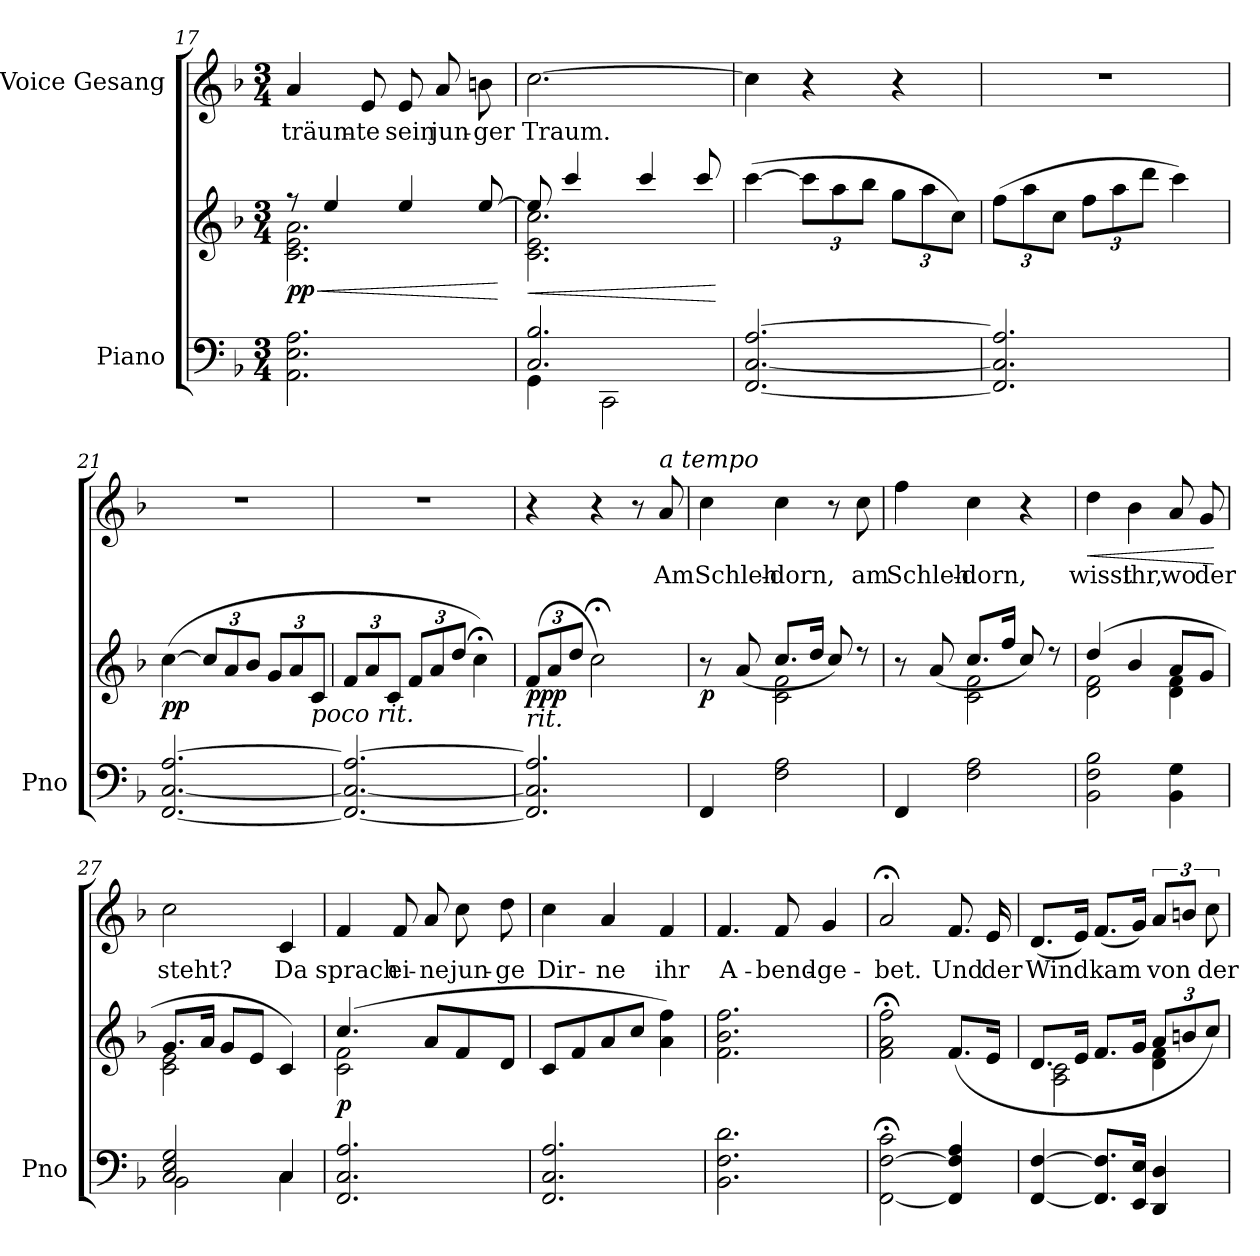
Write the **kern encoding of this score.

**kern	**kern	**dynam	**kern	**text	**dynam
*part2	*part2	*part2	*part1	*part1	*part1
*staff3	*staff2	*staff2/3	*staff1	*staff1	*staff1
*I"Piano	*	*	*I"Voice Gesang	*	*
*I'Pno	*	*	*	*	*
!!LO:LB:g=z
*clefF4	*clefG2	*	*clefG2	*	*
*k[b-]	*k[b-]	*	*k[b-]	*	*
*M3/4	*M3/4	*	*M3/4	*	*
=17	=17	=17	=17	=17	=17
!	!	!LO:HP:b	!	!LO:LY:b	!
*	*^	*	*	*	*
!	!	!	!LO:DY:n=1:b	!	!	!LO:DY:a
!	!	!	!	!	!	!LO:DY:n=1:a
2.AA\ 2.E\ 2.A\	8r	2.c\ 2.e\ 2.a\	< pp	4a/	träum-	pp other-dynamics
.	4ee/	.	.	.	.	.
!	!	!	!	!	!LO:LY:b	!
.	.	.	.	8e/	-te	.
!	!	!	!	!	!LO:LY:b	!
.	4ee/	.	.	8e/	sein	.
!	!	!	!	!	!LO:LY:b	!
.	.	.	.	8a/	jun-	.
!	!	!	!	!	!LO:LY:b	!
.	[8ee/	.	.	8bn\	-ger	.
*	*v	*v	*	*	*	*
.	.	[	.	.	.
=18	=18	=18	=18	=18	=18
*^	*	*	*	*	*
!	!	!	!LO:HP:b	!	!LO:LY:b	!
*	*	*^	*	*	*	*
2.C/ 2.B-/	4GG\	8ee/]	2.c\ 2.e\ 2.cc\	<	[2.cc\	Traum.	.
.	.	4ccc/	.	.	.	.	.
.	2CC\	.	.	.	.	.	.
.	.	4ccc/	.	.	.	.	.
.	.	8ccc/	.	.	.	.	.
*v	*v	*	*	*	*	*	*
*	*v	*v	*	*	*	*
.	.	[	.	.	.
=19	=19	=19	=19	=19	=19
!	!	!LO:DY:b	!	!	!
!	!	!LO:DY:n=1:b	!	!	!
[2.FF/ [2.C/ [2.A/	([4ccc\	mf other-dynamics	4cc\]	.	.
.	12ccc\L]	.	4r	.	.
.	12aa\	.	.	.	.
.	12bb-\J	.	.	.	.
.	12gg\L	.	4r	.	.
.	12aa\	.	.	.	.
.	12cc\J)	.	.	.	.
=20	=20	=20	=20	=20	=20
*	*Xbrackettup	*	*	*	*
2.FF/] 2.C/] 2.A/]	(12ff\L	.	2.r	.	.
.	12aa\	.	.	.	.
.	12cc\J	.	.	.	.
.	12ff\L	.	.	.	.
.	12aa\	.	.	.	.
.	12ddd\J	.	.	.	.
.	4ccc\)	.	.	.	.
!!LO:LB:g=z
=21	=21	=21	=21	=21	=21
!	!	!LO:DY:b	!	!	!
[2.FF/ [2.C/ [2.A/	([4cc\	pp	2.r	.	.
.	12cc/L]	.	.	.	.
.	12a/	.	.	.	.
.	12b-/J	.	.	.	.
.	12g/L	.	.	.	.
.	12a/	.	.	.	.
!	!LO:TX:b:i:t=poco rit.	!	!	!	!
.	12c/J	.	.	.	.
=22	=22	=22	=22	=22	=22
2.FF/_ 2.C/_ 2.A/_	12f/L	.	2.r	.	.
.	12a/	.	.	.	.
.	12c/J	.	.	.	.
.	12f/L	.	.	.	.
.	12a/	.	.	.	.
.	12dd/J	.	.	.	.
.	4cc;<\)	.	.	.	.
=23	=23	=23	=23	=23	=23
!	!LO:TX:b:i:t=rit.	!	!	!	!
!	!	!LO:DY:b	!	!	!
2.FF/] 2.C/] 2.A/]	(12f/L	ppp	4r	.	.
.	12a/	.	.	.	.
.	12dd/J	.	.	.	.
.	2cc;<\)	.	4r	.	.
.	.	.	8r	.	.
!	!	!	!LO:TX:a:i:t=a tempo	!	!
!	!	!	!	!LO:LY:b	!
.	.	.	8a/	Am	.
=24	=24	=24	=24	=24	=24
*	*^	*	*	*	*
!	!	!	!LO:DY:b	!	!LO:LY:b	!
4FF/	8r	4ryy	p	4cc\	Schleh-	.
.	(8a/	.	.	.	.	.
!	!	!	!	!	!LO:LY:b	!
2F\ 2A\	8.cc/L	2c\ 2f\	.	4cc\	-dorn,	.
.	16dd/Jk	.	.	.	.	.
.	8cc/)	.	.	8r	.	.
!	!	!	!	!	!LO:LY:b	!
.	8r	.	.	8cc\	am	.
!!LO:LB:g=z
=25	=25	=25	=25	=25	=25	=25
!	!	!	!	!	!LO:LY:b	!
4FF/	8r	4ryy	.	4ff\	Schleh-	.
.	(8a/	.	.	.	.	.
!	!	!	!	!	!LO:LY:b	!
2F\ 2A\	8.cc/L	2c\ 2f\	.	4cc\	-dorn,	.
.	16ff/Jk	.	.	.	.	.
.	8cc/)	.	.	4r	.	.
.	8r	.	.	.	.	.
=26	=26	=26	=26	=26	=26	=26
!	!	!	!	!	!LO:LY:b	!LO:HP:b
2BB-\ 2F\ 2B-\	(4dd/	2d\ 2f\	.	4dd\	wisst	<
!	!	!	!	!	!LO:LY:b	!
.	4b-/	.	.	4b-\	ihr,	.
!	!	!	!	!	!LO:LY:b	!
4BB-\ 4G\	8a/L	4d\ 4f\	.	8a/	wo	.
!	!	!	!	!	!LO:LY:b	!
.	8g/J	.	.	8g/	der	.
*	*v	*v	*	*	*	*
.	.	.	.	.	[
=27	=27	=27	=27	=27	=27
*^	*^	*	*	*	*
!	!	!	!	!	!	!LO:LY:b	!
2C/ 2E/ 2G/	2BB-\	8.g/L	2c\ 2e\	.	2cc\	steht?	.
.	.	16a/Jk	.	.	.	.	.
.	.	8g/L	.	.	.	.	.
.	.	8e/J	.	.	.	.	.
!	!	!	!	!	!	!LO:LY:b	!LO:DY:a
!	!	!	!	!	!	!	!LO:DY:n=1:a
4C/	4C\	4c/)	4ryy	.	4c/	Da	p other-dynamics
=28	=28	=28	=28	=28	=28	=28	=28
!	!	!	!	!LO:DY:b	!	!LO:LY:b	!
*v	*v	*	*	*	*	*	*
2.FF/ 2.C/ 2.A/	(4.cc/	2c\ 2f\	p	4f/	sprach	.
!	!	!	!	!	!LO:LY:b	!
.	.	.	.	8f/	ei-	.
!	!	!	!	!	!LO:LY:b	!
.	8a/L	.	.	8a/	-ne	.
!	!	!	!	!	!LO:LY:b	!
.	8f/	4ryy	.	8cc\	jun-	.
!	!	!	!	!	!LO:LY:b	!
.	8d/J	.	.	8dd\	-ge	.
*	*v	*v	*	*	*	*
!!LO:PB:g=z
=29	=29	=29	=29	=29	=29
!	!	!	!	!LO:LY:b	!
2.FF/ 2.C/ 2.A/	8c/L	.	4cc\	Dir-	.
.	8f/	.	.	.	.
!	!	!	!	!LO:LY:b	!
.	8a/	.	4a/	-ne	.
.	8cc/J	.	.	.	.
!	!	!	!	!LO:LY:b	!
.	4a\ 4ff\)	.	4f/	ihr	.
=30	=30	=30	=30	=30	=30
!	!	!	!	!LO:LY:b	!
2.BB-\ 2.F\ 2.d\	2.f\ 2.b-\ 2.ff\	.	4.f/	A-	.
!	!	!	!	!LO:LY:b	!
.	.	.	8f/	-bend-	.
!	!	!	!	!LO:LY:b	!
.	.	.	4g/	-ge-	.
=31	=31	=31	=31	=31	=31
!	!	!	!	!LO:LY:b	!
[2FF\;< [<2F\;< 2c\;<	2f\;< 2a\;< 2ff\;<	.	2a;</	-bet.	.
!	!	!	!	!LO:LY:b	!
4FF/] 4F/] 4A/	(8.f/L	.	8.f/	Und	.
!	!	!	!	!LO:LY:b	!
.	16e/Jk	.	16e/	der	.
=32	=32	=32	=32	=32	=32
*	*^	*	*	*	*
!	!	!	!	!	!LO:LY:b	!
[4FF/ [4F/	8.d/L	2A\ 2c\	.	(8.d/L	Wind	.
.	16e/Jk	.	.	16e/Jk)	.	.
!	!	!	!	!	!LO:LY:b	!
8.FF/] 8.F/]L	8.f/L	.	.	(8.f/L	kam	.
16EE/ 16E/Jk	16g/Jk	.	.	16g/Jk)	.	.
!	!	!	!	!	!LO:LY:b	!
4DD/ 4D/	12a/L	4d\ 4f\	.	12a/L	von	.
.	12bn/	.	.	12bn/J	.	.
!	!	!	!	!	!LO:LY:b	!
.	12cc/J)	.	.	12cc\	der	.
*	*v	*v	*	*	*	*
=	=	=	=	=	=
*-	*-	*-	*-	*-	*-
